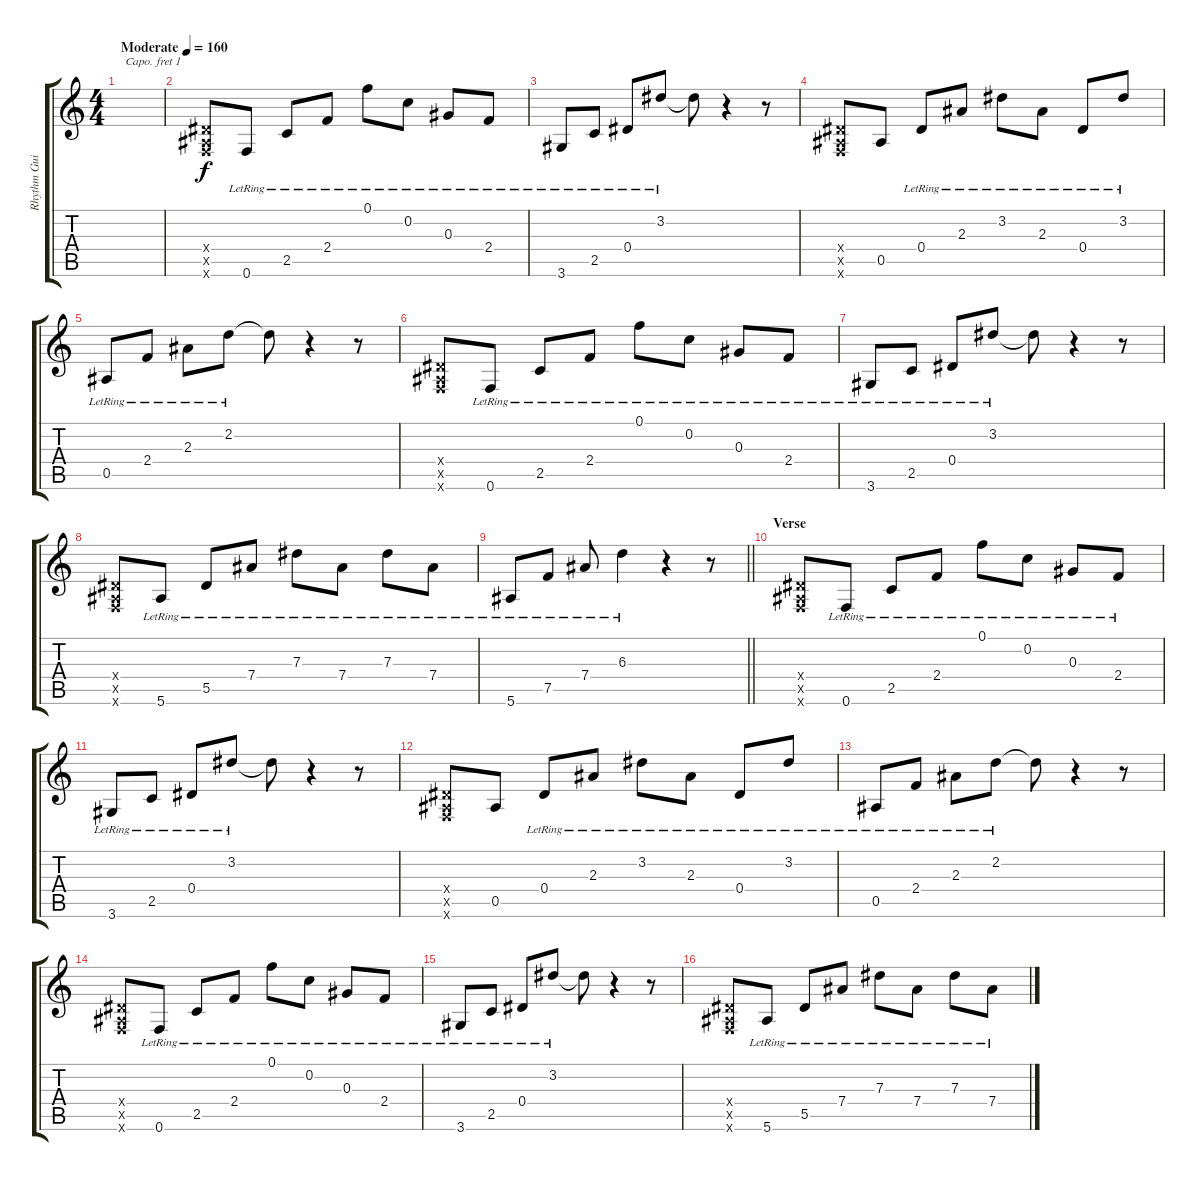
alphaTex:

\track ("Rhythm Guitar" "Rhythm Gui") {instrument electricguitarjazz}
\staff {score tabs}
\capo 1
\tuning (E4 B3 G3 D3 A2 E2) {hide}
\ts (4 4)
\tempo (160 "Moderate")
\clef g2
\ks c
|
(0.4{x} 0.5{x} 0.6{x}).8 0.6{lr}.8 2.5{lr}.8 2.4{lr}.8 0.1{lr}.8 0.2{lr}.8 0.3{lr}.8 2.4{lr}.8 |
3.6{lr}.8 2.5{lr}.8 0.4{lr}.8 3.2{lr}.8 3.2{t}.8 r.4 r.8 |
(0.4{x} 0.5{x} 0.6{x}).8 0.5.8 0.4{lr}.8 2.3{lr}.8 3.2{lr}.8 2.3{lr}.8 0.4{lr}.8 3.2{lr}.8 |
0.5{lr}.8 2.4{lr}.8 2.3{lr}.8 2.2{lr}.8 2.2{t}.8 r.4 r.8 |
(0.4{x} 0.5{x} 0.6{x}).8 0.6{lr}.8 2.5{lr}.8 2.4{lr}.8 0.1{lr}.8 0.2{lr}.8 0.3{lr}.8 2.4{lr}.8 |
3.6{lr}.8 2.5{lr}.8 0.4{lr}.8 3.2{lr}.8 3.2{t}.8 r.4 r.8 |
(0.4{x} 0.5{x} 0.6{x}).8 5.6{lr}.8 5.5{lr}.8 7.4{lr}.8 7.3{lr}.8 7.4{lr}.8 7.3{lr}.8 7.4{lr}.8 |
\barLineRight lightlight
5.6{lr}.8 7.5{lr}.8 7.4{lr}.8 6.3{lr}.4 r.4 r.8 |
\section ("" "Verse")
(0.4{x} 0.5{x} 0.6{x}).8 0.6{lr}.8 2.5{lr}.8 2.4{lr}.8 0.1{lr}.8 0.2{lr}.8 0.3{lr}.8 2.4{lr}.8 |
3.6{lr}.8 2.5{lr}.8 0.4{lr}.8 3.2{lr}.8 3.2{t}.8 r.4 r.8 |
(0.4{x} 0.5{x} 0.6{x}).8 0.5.8 0.4{lr}.8 2.3{lr}.8 3.2{lr}.8 2.3{lr}.8 0.4{lr}.8 3.2{lr}.8 |
0.5{lr}.8 2.4{lr}.8 2.3{lr}.8 2.2{lr}.8 2.2{t}.8 r.4 r.8 |
(0.4{x} 0.5{x} 0.6{x}).8 0.6{lr}.8 2.5{lr}.8 2.4{lr}.8 0.1{lr}.8 0.2{lr}.8 0.3{lr}.8 2.4{lr}.8 |
3.6{lr}.8 2.5{lr}.8 0.4{lr}.8 3.2{lr}.8 3.2{t}.8 r.4 r.8 |
(0.4{x} 0.5{x} 0.6{x}).8 5.6{lr}.8 5.5{lr}.8 7.4{lr}.8 7.3{lr}.8 7.4{lr}.8 7.3{lr}.8 7.4{lr}.8
